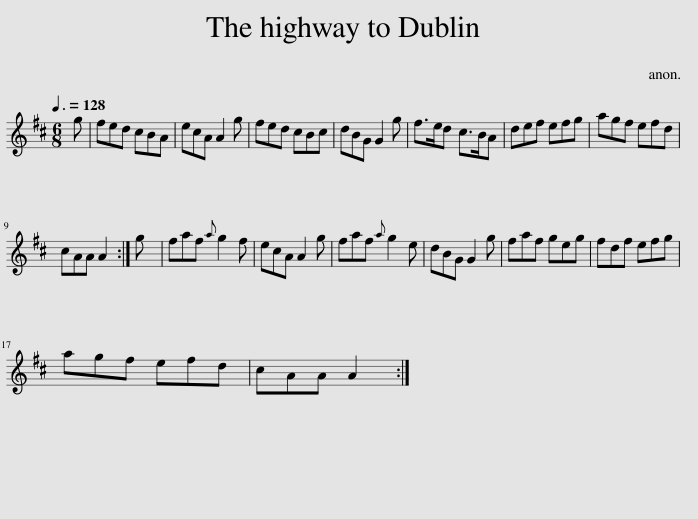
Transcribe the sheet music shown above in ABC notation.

X:1
L:1/8
Q:3/8=128
M:6/8
I:linebreak $
K:D
V:1 treble
V:1
 g | fed cBA | ecA A2 g | fed cBc | dBG G2 g | %5
 f>ed c>BA | def efg | agf efd |$ cAA A2 :| g | %10
 faf{a} g2 f | ecA A2 g | faf{a} g2 e | dBG G2 g | faf geg | %15
 fdf efg |$ agf efd | cAA A2 :| %18
